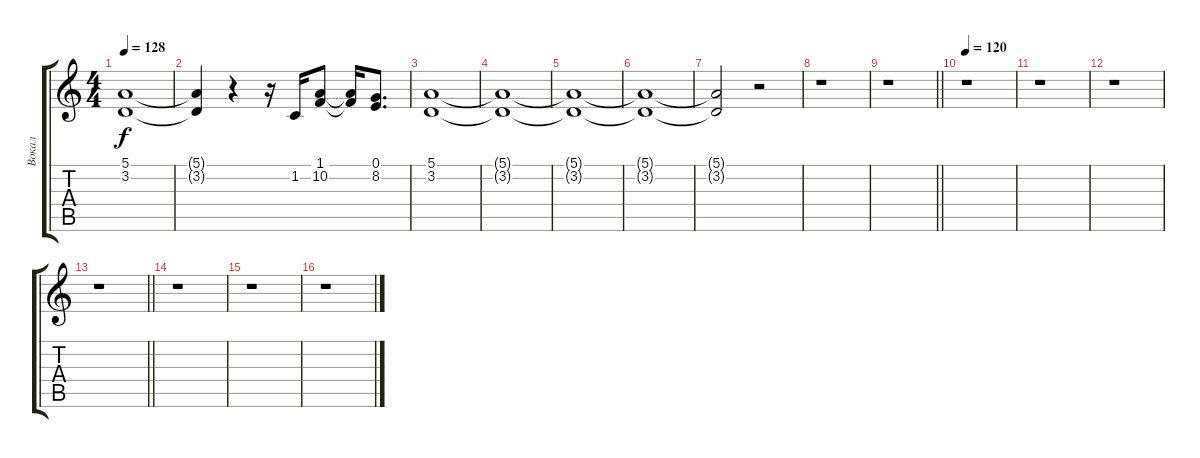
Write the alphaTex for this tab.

\track ("Вокал" "Вокал") {instrument oboe}
\staff {score tabs}
\tuning (E4 B3 G3 D3 A2 E2) {hide}
\ts (4 4)
\tempo 128
\clef g2
\ks c
(5.1{t} 3.2{t}).1{dy f} |
(5.1{t} 3.2{t}).4 r.4 r.16 1.2.16 (1.1 10.2).8 (1.1{t} 10.2{t}).16 (0.1 8.2).8{d} |
(5.1 3.2).1 |
(5.1{t} 3.2{t}).1 |
(5.1{t} 3.2{t}).1 |
(5.1{t} 3.2{t}).1 |
(5.1{t} 3.2{t}).2 r.2 |
r.1 |
\barLineRight lightlight
r.1 |
\tempo 120
r.1 |
r.1 |
r.1 |
\barLineRight lightlight
r.1 |
r.1 |
r.1 |
r.1
